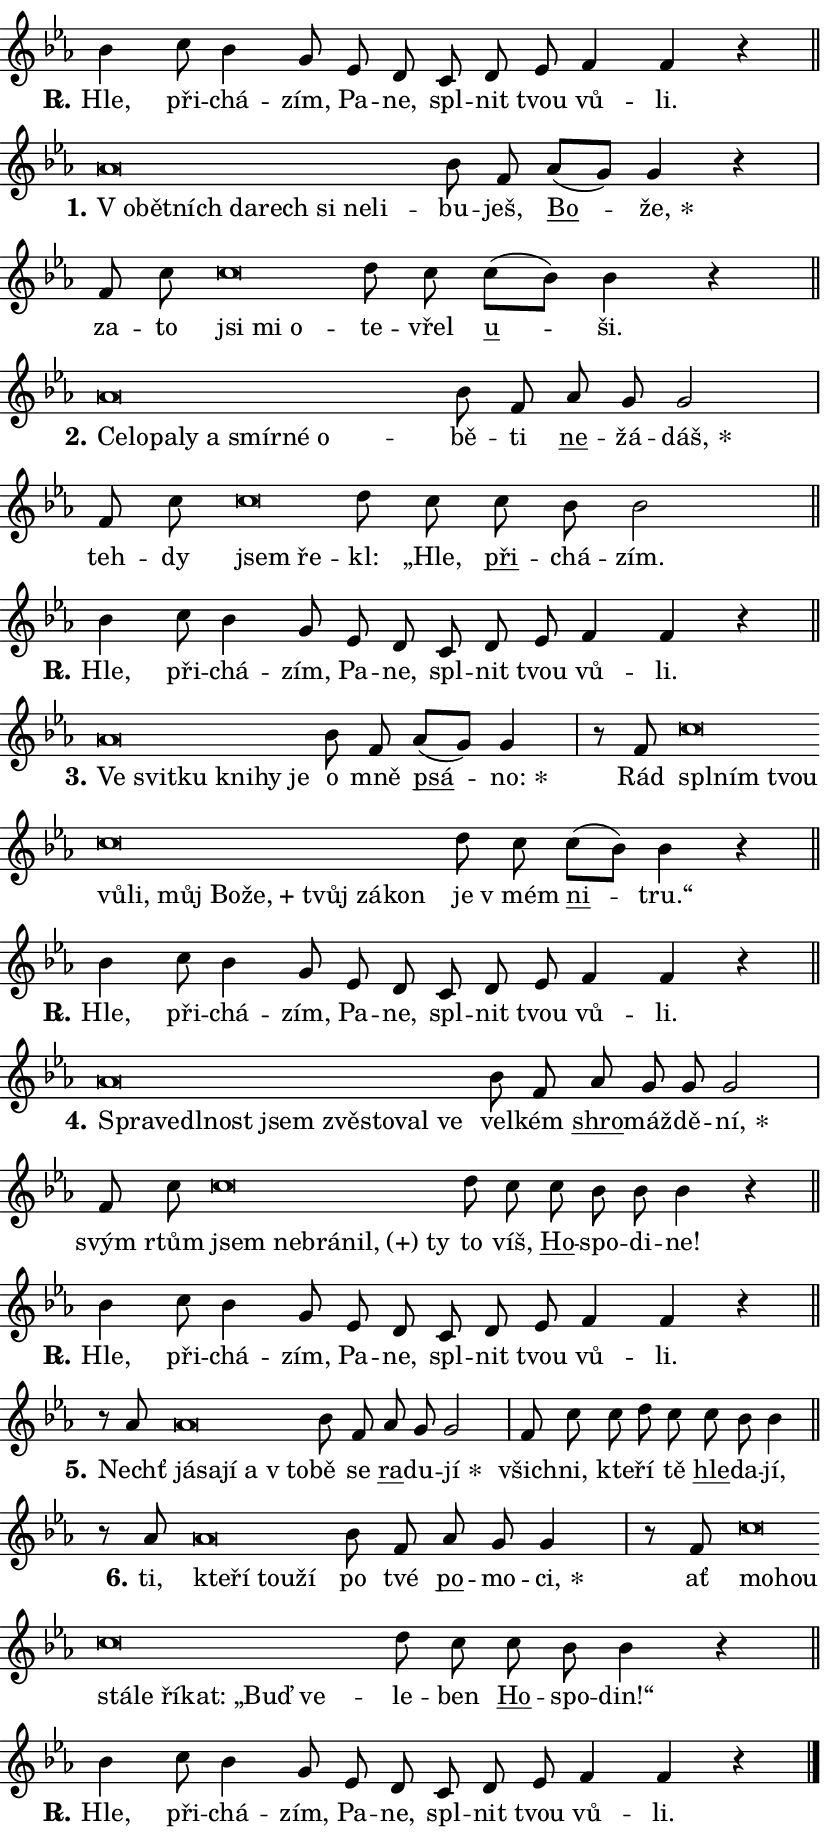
\version "2.24.0"
\header { tagline = "" }
\paper {
  indent = 0\cm
  top-margin = 0\cm
  right-margin = 0.13\cm % to fit lyric hyphens
  bottom-margin = 0\cm
  left-margin = 0\cm
  paper-width = 14\cm
  page-breaking = #ly:one-page-breaking
  system-system-spacing.basic-distance = #11
  score-system-spacing.basic-distance = #11
  ragged-last = ##f
}


%% Author: Thomas Morley
%% https://lists.gnu.org/archive/html/lilypond-user/2020-05/msg00002.html
#(define (line-position grob)
"Returns position of @var[grob} in current system:
   @code{'start}, if at first time-step
   @code{'end}, if at last time-step
   @code{'middle} otherwise
"
  (let* ((col (ly:item-get-column grob))
         (ln (ly:grob-object col 'left-neighbor))
         (rn (ly:grob-object col 'right-neighbor))
         (col-to-check-left (if (ly:grob? ln) ln col))
         (col-to-check-right (if (ly:grob? rn) rn col))
         (break-dir-left
           (and
             (ly:grob-property col-to-check-left 'non-musical #f)
             (ly:item-break-dir col-to-check-left)))
         (break-dir-right
           (and
             (ly:grob-property col-to-check-right 'non-musical #f)
             (ly:item-break-dir col-to-check-right))))
        (cond ((eqv? 1 break-dir-left) 'start)
              ((eqv? -1 break-dir-right) 'end)
              (else 'middle))))

#(define (tranparent-at-line-position vctor)
  (lambda (grob)
  "Relying on @code{line-position} select the relevant enry from @var{vctor}.
Used to determine transparency,"
    (case (line-position grob)
      ((end) (not (vector-ref vctor 0)))
      ((middle) (not (vector-ref vctor 1)))
      ((start) (not (vector-ref vctor 2))))))

noteHeadBreakVisibility =
#(define-music-function (break-visibility)(vector?)
"Makes @code{NoteHead}s transparent relying on @var{break-visibility}"
#{
  \override NoteHead.transparent =
    #(tranparent-at-line-position break-visibility)
#})

#(define delete-ledgers-for-transparent-note-heads
  (lambda (grob)
    "Reads whether a @code{NoteHead} is transparent.
If so this @code{NoteHead} is removed from @code{'note-heads} from
@var{grob}, which is supposed to be @code{LedgerLineSpanner}.
As a result ledgers are not printed for this @code{NoteHead}"
    (let* ((nhds-array (ly:grob-object grob 'note-heads))
           (nhds-list
             (if (ly:grob-array? nhds-array)
                 (ly:grob-array->list nhds-array)
                 '()))
           ;; Relies on the transparent-property being done before
           ;; Staff.LedgerLineSpanner.after-line-breaking is executed.
           ;; This is fragile ...
           (to-keep
             (remove
               (lambda (nhd)
                 (ly:grob-property nhd 'transparent #f))
               nhds-list)))
      ;; TODO find a better method to iterate over grob-arrays, similiar
      ;; to filter/remove etc for lists
      ;; For now rebuilt from scratch
      (set! (ly:grob-object grob 'note-heads)  '())
      (for-each
        (lambda (nhd)
          (ly:pointer-group-interface::add-grob grob 'note-heads nhd))
        to-keep))))

squashNotes = {
  \override NoteHead.X-extent = #'(-0.2 . 0.2)
  \override NoteHead.Y-extent = #'(-0.75 . 0)
  \override NoteHead.stencil =
    #(lambda (grob)
       (let ((pos (ly:grob-property grob 'staff-position)))
         (begin
           (if (< pos -7) (display "ERROR: Lower brevis then expected\n") (display ""))
           (if (<= pos -6) ly:text-interface::print ly:note-head::print))))
}
unSquashNotes = {
  \revert NoteHead.X-extent
  \revert NoteHead.Y-extent
  \revert NoteHead.stencil
}

hideNotes = \noteHeadBreakVisibility #begin-of-line-visible
unHideNotes = \noteHeadBreakVisibility #all-visible

% work-around for resetting accidentals
% https://lilypond.org/doc/v2.23/Documentation/notation/displaying-rhythms#unmetered-music
cadenzaMeasure = {
  \cadenzaOff
  \partial 1024 s1024
  \cadenzaOn
}

#(define-markup-command (accent layout props text) (markup?)
  "Underline accented syllable"
  (interpret-markup layout props
    #{\markup \override #'(offset . 4.3) \underline { #text }#}))

responsum = \markup \concat {
  "R" \hspace #-1.05 \path #0.1 #'((moveto 0 0.07) (lineto 0.9 0.8)) \hspace #0.05 "."
}

spaceSize = #0.6828661417322834 % exact space size for TeX Gyre Schola

\layout {
  \context {
    \Staff
    \remove "Time_signature_engraver"
    \override LedgerLineSpanner.after-line-breaking = #delete-ledgers-for-transparent-note-heads
  }
  \context {
    \Lyrics {
      \override LyricSpace.minimum-distance = \spaceSize
      \override LyricText.font-name = #"TeX Gyre Schola"
      \override LyricText.font-size = 1
      \override StanzaNumber.font-name = #"TeX Gyre Schola Bold"
      \override StanzaNumber.font-size = 1
    }
  }
  \context {
    \Score 
    \override NoteHead.text =
      #(lambda (grob) 
        (let ((pos (ly:grob-property grob 'staff-position)))
          #{\markup {
            \combine
              \halign #-0.55 \raise #(if (= pos -6) 0 0.5) \override #'(thickness . 2) \draw-line #'(3.2 . 0)
              \musicglyph "noteheads.sM1"
          }#}))
  }
}

% magnetic-lyrics.ily
%
%   written by
%     Jean Abou Samra <jean@abou-samra.fr>
%     Werner Lemberg <wl@gnu.org>
%
%   adapted by
%     Jiri Hon <jiri.hon@gmail.com>
%
% Version 2022-Apr-15

% https://www.mail-archive.com/lilypond-user@gnu.org/msg149350.html

#(define (Left_hyphen_pointer_engraver context)
   "Collect syllable-hyphen-syllable occurrences in lyrics and store
them in properties.  This engraver only looks to the left.  For
example, if the lyrics input is @code{foo -- bar}, it does the
following.

@itemize @bullet
@item
Set the @code{text} property of the @code{LyricHyphen} grob between
@q{foo} and @q{bar} to @code{foo}.

@item
Set the @code{left-hyphen} property of the @code{LyricText} grob with
text @q{foo} to the @code{LyricHyphen} grob between @q{foo} and
@q{bar}.
@end itemize

Use this auxiliary engraver in combination with the
@code{lyric-@/text::@/apply-@/magnetic-@/offset!} hook."
   (let ((hyphen #f)
         (text #f))
     (make-engraver
      (acknowledgers
       ((lyric-syllable-interface engraver grob source-engraver)
        (set! text grob)))
      (end-acknowledgers
       ((lyric-hyphen-interface engraver grob source-engraver)
        ;(when (not (grob::has-interface grob 'lyric-space-interface))
          (set! hyphen grob)));)
      ((stop-translation-timestep engraver)
       (when (and text hyphen)
         (ly:grob-set-object! text 'left-hyphen hyphen))
       (set! text #f)
       (set! hyphen #f)))))

#(define (lyric-text::apply-magnetic-offset! grob)
   "If the space between two syllables is less than the value in
property @code{LyricText@/.details@/.squash-threshold}, move the right
syllable to the left so that it gets concatenated with the left
syllable.

Use this function as a hook for
@code{LyricText@/.after-@/line-@/breaking} if the
@code{Left_@/hyphen_@/pointer_@/engraver} is active."
   (let ((hyphen (ly:grob-object grob 'left-hyphen #f)))
     (when hyphen
       (let ((left-text (ly:spanner-bound hyphen LEFT)))
         (when (grob::has-interface left-text 'lyric-syllable-interface)
           (let* ((common (ly:grob-common-refpoint grob left-text X))
                  (this-x-ext (ly:grob-extent grob common X))
                  (left-x-ext
                   (begin
                     ;; Trigger magnetism for left-text.
                     (ly:grob-property left-text 'after-line-breaking)
                     (ly:grob-extent left-text common X)))
                  ;; `delta` is the gap width between two syllables.
                  (delta (- (interval-start this-x-ext)
                            (interval-end left-x-ext)))
                  (details (ly:grob-property grob 'details))
                  (threshold (assoc-get 'squash-threshold details 0.2)))
             (when (< delta threshold)
               (let* (;; We have to manipulate the input text so that
                      ;; ligatures crossing syllable boundaries are not
                      ;; disabled.  For languages based on the Latin
                      ;; script this is essentially a beautification.
                      ;; However, for non-Western scripts it can be a
                      ;; necessity.
                      (lt (ly:grob-property left-text 'text))
                      (rt (ly:grob-property grob 'text))
                      (is-space (grob::has-interface hyphen 'lyric-space-interface))
                      (space (if is-space " " ""))
                      (extra-delta (if is-space spaceSize 0))
                      ;; Append new syllable.
                      (ltrt-space (if (and (string? lt) (string? rt))
                                (string-append lt space rt)
                                (make-concat-markup (list lt space rt))))
                      ;; Right-align `ltrt` to the right side.
                      (ltrt-space-markup (grob-interpret-markup
                               grob
                               (make-translate-markup
                                (cons (interval-length this-x-ext) 0)
                                (make-right-align-markup ltrt-space)))))
                 (begin
                   ;; Don't print `left-text`.
                   (ly:grob-set-property! left-text 'stencil #f)
                   ;; Set text and stencil (which holds all collected
                   ;; syllables so far) and shift it to the left.
                   (ly:grob-set-property! grob 'text ltrt-space)
                   (ly:grob-set-property! grob 'stencil ltrt-space-markup)
                   (ly:grob-translate-axis! grob (- (- delta extra-delta)) X))))))))))


#(define (lyric-hyphen::displace-bounds-first grob)
   ;; Make very sure this callback isn't triggered too early.
   (let ((left (ly:spanner-bound grob LEFT))
         (right (ly:spanner-bound grob RIGHT)))
     (ly:grob-property left 'after-line-breaking)
     (ly:grob-property right 'after-line-breaking)
     (ly:lyric-hyphen::print grob)))

squashThreshold = #0.4

\layout {
  \context {
    \Lyrics
    \consists #Left_hyphen_pointer_engraver
    \override LyricText.after-line-breaking =
      #lyric-text::apply-magnetic-offset!
    \override LyricHyphen.stencil = #lyric-hyphen::displace-bounds-first
    \override LyricText.details.squash-threshold = \squashThreshold
    \override LyricHyphen.minimum-distance = 0
    \override LyricHyphen.minimum-length = \squashThreshold
  }
}

squashText = \override LyricText.details.squash-threshold = 9999
unSquashText = \override LyricText.details.squash-threshold = \squashThreshold

leftText = \override LyricText.self-alignment-X = #LEFT
unLeftText = \revert LyricText.self-alignment-X

starOffset = #(lambda (grob) 
                (let ((x_offset (ly:self-alignment-interface::aligned-on-x-parent grob)))
                  (if (= x_offset 0) 0 (+ x_offset 1.2))))

star = #(define-music-function (syllable)(string?)
"Append star separator at the end of a syllable"
#{
  \once \override LyricText.X-offset = #starOffset
  \lyricmode { \markup {
    #syllable
    \override #'((font-name . "TeX Gyre Schola Bold")) \hspace #0.2 \lower #0.65 \larger "*"
  } }
#})

starAccent = #(define-music-function (syllable)(string?)
"Append star separator at the end of a syllable and make accent"
#{
  \once \override LyricText.X-offset = #starOffset
  \lyricmode { \markup {
    \accent #syllable
    \override #'((font-name . "TeX Gyre Schola Bold")) \hspace #0.2 \lower #0.65 \larger "*"
  } }
#})

breath = #(define-music-function (syllable)(string?)
"Append breathing indicator at the end of a syllable"
#{
  \lyricmode { \markup { #syllable "+" } }
#})

optionalBreath = #(define-music-function (syllable)(string?)
"Append optional breathing indicator at the end of a syllable"
#{
  \lyricmode { \markup { #syllable "(+)" } }
#})


\score {
    <<
        \new Voice = "melody" { \cadenzaOn \key es \major \relative { bes'4 c8 bes4 g8 \bar "" es d \bar "" c d es \bar "" f4 f r \cadenzaMeasure \bar "||" \break } }
        \new Lyrics \lyricsto "melody" { \lyricmode { \set stanza = \responsum
Hle, při -- chá -- zím, Pa -- ne, spl -- nit tvou vů -- li. } }
    >>
    \layout {}
}

\score {
    <<
        \new Voice = "melody" { \cadenzaOn \key es \major \relative { \squashNotes as'\breve*1/16 \hideNotes \breve*1/16 \bar "" \breve*1/16 \bar "" \breve*1/16 \bar "" \breve*1/16 \bar "" \breve*1/16 \bar "" \breve*1/16 \breve*1/16 \bar "" \unHideNotes \unSquashNotes bes8 f \bar "" as[( g)] g4 r \cadenzaMeasure \bar "|" f8 c' \bar "" \squashNotes c\breve*1/16 \hideNotes \breve*1/16 \breve*1/16 \bar "" \unHideNotes \unSquashNotes d8 c \bar "" c[( bes)] bes4 r \cadenzaMeasure \bar "||" \break } }
        \new Lyrics \lyricsto "melody" { \lyricmode { \set stanza = "1."
\leftText "V o" -- \squashText bět -- ních da -- rech si ne -- li -- \unLeftText \unSquashText bu -- ješ, \markup \accent Bo -- \star že, za -- to \leftText jsi \squashText mi o -- \unLeftText \unSquashText te -- vřel \markup \accent u -- ši. } }
    >>
    \layout {}
}

\score {
    <<
        \new Voice = "melody" { \cadenzaOn \key es \major \relative { \squashNotes as'\breve*1/16 \hideNotes \breve*1/16 \bar "" \breve*1/16 \bar "" \breve*1/16 \bar "" \breve*1/16 \bar "" \breve*1/16 \bar "" \breve*1/16 \breve*1/16 \bar "" \unHideNotes \unSquashNotes bes8 f \bar "" as g g2 \cadenzaMeasure \bar "|" f8 c' \bar "" \squashNotes c\breve*1/16 \hideNotes \breve*1/16 \bar "" \unHideNotes \unSquashNotes d8 c \bar "" c bes bes2 \cadenzaMeasure \bar "||" \break } }
        \new Lyrics \lyricsto "melody" { \lyricmode { \set stanza = "2."
\leftText Ce -- \squashText lo -- pa -- ly a smír -- né o -- \unLeftText \unSquashText bě -- ti \markup \accent ne -- žá -- \star dáš, teh -- dy \leftText jsem \squashText ře -- \unLeftText \unSquashText kl: „Hle, \markup \accent při -- chá -- zím. } }
    >>
    \layout {}
}

\score {
    <<
        \new Voice = "melody" { \cadenzaOn \key es \major \relative { bes'4 c8 bes4 g8 \bar "" es d \bar "" c d es \bar "" f4 f r \cadenzaMeasure \bar "||" \break } }
        \new Lyrics \lyricsto "melody" { \lyricmode { \set stanza = \responsum
Hle, při -- chá -- zím, Pa -- ne, spl -- nit tvou vů -- li. } }
    >>
    \layout {}
}

\score {
    <<
        \new Voice = "melody" { \cadenzaOn \key es \major \relative { \squashNotes as'\breve*1/16 \hideNotes \breve*1/16 \bar "" \breve*1/16 \bar "" \breve*1/16 \bar "" \breve*1/16 \breve*1/16 \bar "" \unHideNotes \unSquashNotes bes8 f \bar "" as[( g)] g4 \cadenzaMeasure \bar "|" r8 f8 \squashNotes c'\breve*1/16 \hideNotes \breve*1/16 \bar "" \breve*1/16 \bar "" \breve*1/16 \bar "" \breve*1/16 \bar "" \breve*1/16 \bar "" \breve*1/16 \bar "" \breve*1/16 \bar "" \breve*1/16 \bar "" \breve*1/16 \breve*1/16 \bar "" \unHideNotes \unSquashNotes d8 c \bar "" c[( bes)] bes4 r \cadenzaMeasure \bar "||" \break } }
        \new Lyrics \lyricsto "melody" { \lyricmode { \set stanza = "3."
\leftText Ve \squashText svit -- ku kni -- hy je \unLeftText \unSquashText o mně \markup \accent psá -- \star no: Rád \leftText spl -- \squashText ním tvou vů -- li, můj Bo -- \breath "že," tvůj zá -- kon \unLeftText \unSquashText je "v mém" \markup \accent ni -- tru.“ } }
    >>
    \layout {}
}

\score {
    <<
        \new Voice = "melody" { \cadenzaOn \key es \major \relative { bes'4 c8 bes4 g8 \bar "" es d \bar "" c d es \bar "" f4 f r \cadenzaMeasure \bar "||" \break } }
        \new Lyrics \lyricsto "melody" { \lyricmode { \set stanza = \responsum
Hle, při -- chá -- zím, Pa -- ne, spl -- nit tvou vů -- li. } }
    >>
    \layout {}
}

\score {
    <<
        \new Voice = "melody" { \cadenzaOn \key es \major \relative { \squashNotes as'\breve*1/16 \hideNotes \breve*1/16 \bar "" \breve*1/16 \bar "" \breve*1/16 \bar "" \breve*1/16 \bar "" \breve*1/16 \bar "" \breve*1/16 \bar "" \breve*1/16 \breve*1/16 \bar "" \unHideNotes \unSquashNotes bes8 f \bar "" as g g g2 \cadenzaMeasure \bar "|" f8 c' \bar "" \squashNotes c\breve*1/16 \hideNotes \breve*1/16 \bar "" \breve*1/16 \bar "" \breve*1/16 \breve*1/16 \bar "" \unHideNotes \unSquashNotes d8 c \bar "" c bes bes bes4 r \cadenzaMeasure \bar "||" \break } }
        \new Lyrics \lyricsto "melody" { \lyricmode { \set stanza = "4."
\leftText Spra -- \squashText ve -- dl -- nost jsem zvě -- sto -- val ve \unLeftText \unSquashText vel -- kém \markup \accent shro -- máž -- dě -- \star ní, svým rtům \leftText jsem \squashText ne -- brá -- \optionalBreath nil, ty \unLeftText \unSquashText to víš, \markup \accent Ho -- spo -- di -- ne! } }
    >>
    \layout {}
}

\score {
    <<
        \new Voice = "melody" { \cadenzaOn \key es \major \relative { bes'4 c8 bes4 g8 \bar "" es d \bar "" c d es \bar "" f4 f r \cadenzaMeasure \bar "||" \break } }
        \new Lyrics \lyricsto "melody" { \lyricmode { \set stanza = \responsum
Hle, při -- chá -- zím, Pa -- ne, spl -- nit tvou vů -- li. } }
    >>
    \layout {}
}

\score {
    <<
        \new Voice = "melody" { \cadenzaOn \key es \major \relative { r8 as'8 \squashNotes as\breve*1/16 \hideNotes \breve*1/16 \bar "" \breve*1/16 \bar "" \breve*1/16 \breve*1/16 \bar "" \unHideNotes \unSquashNotes bes8 f \bar "" as g g2 \cadenzaMeasure \bar "|" f8 c' \bar "" c d8 c \bar "" c bes bes4 \cadenzaMeasure \bar "||" \break } }
        \new Lyrics \lyricsto "melody" { \lyricmode { \set stanza = "5."
Nechť \leftText já -- \squashText sa -- jí a "v to" -- \unLeftText \unSquashText bě se \markup \accent ra -- du -- \star jí všich -- ni, kte -- ří tě \markup \accent hle -- da -- jí, } }
    >>
    \layout {}
}

\score {
    <<
        \new Voice = "melody" { \cadenzaOn \key es \major \relative { r8 as'8 \squashNotes as\breve*1/16 \hideNotes \breve*1/16 \bar "" \breve*1/16 \breve*1/16 \bar "" \unHideNotes \unSquashNotes bes8 f \bar "" as g g4 \cadenzaMeasure \bar "|" r8 f8 \squashNotes c'\breve*1/16 \hideNotes \breve*1/16 \bar "" \breve*1/16 \bar "" \breve*1/16 \bar "" \breve*1/16 \bar "" \breve*1/16 \bar "" \breve*1/16 \breve*1/16 \bar "" \unHideNotes \unSquashNotes d8 c \bar "" c bes bes4 r \cadenzaMeasure \bar "||" \break } }
        \new Lyrics \lyricsto "melody" { \lyricmode { \set stanza = "6."
ti, \leftText kte -- \squashText ří tou -- ží \unLeftText \unSquashText po tvé \markup \accent po -- mo -- \star ci, ať \leftText mo -- \squashText hou stá -- le ří -- kat: „Buď ve -- \unLeftText \unSquashText le -- ben \markup \accent Ho -- spo -- din!“ } }
    >>
    \layout {}
}

\score {
    <<
        \new Voice = "melody" { \cadenzaOn \key es \major \relative { bes'4 c8 bes4 g8 \bar "" es d \bar "" c d es \bar "" f4 f r \cadenzaMeasure \bar "||" \break } \bar "|." }
        \new Lyrics \lyricsto "melody" { \lyricmode { \set stanza = \responsum
Hle, při -- chá -- zím, Pa -- ne, spl -- nit tvou vů -- li. } }
    >>
    \layout {}
}
